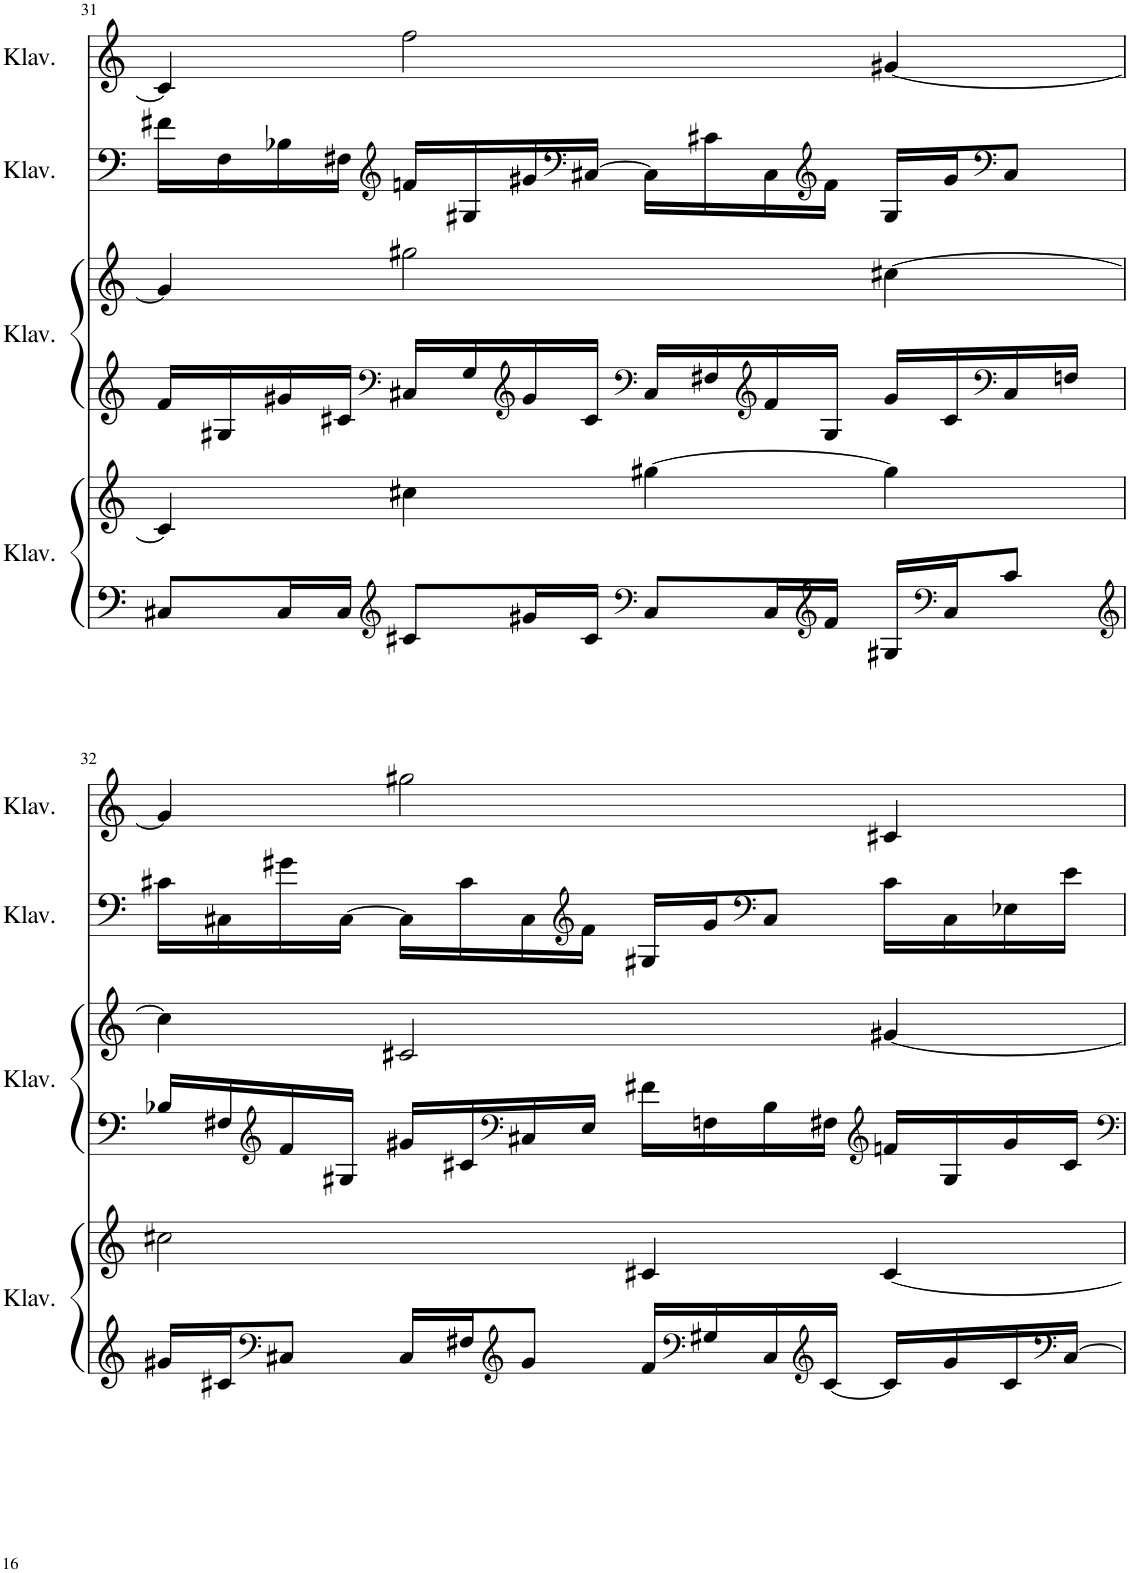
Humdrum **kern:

**kern	**kern	**kern	**kern	**kern	**kern
*part4	*part4	*part3	*part3	*part2	*part1
*staff6	*staff5	*staff4	*staff3	*staff2	*staff1
*I"Klavier	*	*I"Klavier	*	*I"Klavier	*I"Klavier
*I'Klav.	*	*I'Klav.	*	*I'Klav.	*I'Klav.
!!LO:PB:g=z
*clefF4	*clefG2	*clefG2	*clefG2	*clefF4	*clefG2
*k[]	*k[]	*k[]	*k[]	*k[]	*k[]
*M4/4	*M4/4	*M4/4	*M4/4	*M4/4	*M4/4
=31	=31	=31	=31	=31	=31
8C#X/L	4c#/]	16f/LL	4g#/]	16f#X\LL	4c#/]
.	.	16G#X/	.	16F\	.
16C#/L	.	16g#X/	.	16B-X\	.
16C#/JJ	.	16c#X/JJ	.	16F#X\JJ	.
*clefG2	*	*clefF4	*	*clefG2	*
8c#X/L	4cc#X\	16C#X/LL	2gg#X\	16fn/LL	2ff\
.	.	16G#/	.	16G#X/	.
*	*	*clefG2	*	*	*
16g#X/L	.	16g#/	.	16g#X/	.
*	*	*	*	*clefF4	*
16c#/JJ	.	16c#/JJ	.	[16C#X/JJ	.
*clefF4	*	*clefF4	*	*	*
8C#/L	[4gg#X\	16C#/LL	.	16C#\LL]	.
.	.	16F#X/	.	16c#X\	.
*	*	*clefG2	*	*	*
16C#/L	.	16f/	.	16C#\	.
*clefG2	*	*	*	*clefG2	*
16f/JJ	.	16G#/JJ	.	16f\JJ	.
16G#X/LL	4gg#\]	16g#/LL	[4cc#X\	16G#/LL	[4g#X/
*clefF4	*	*	*	*	*
16C#/J	.	16c#/	.	16g#/J	.
*	*	*clefF4	*	*clefF4	*
8c#/J	.	16C#/	.	8C#/J	.
.	.	16Fn/JJ	.	.	.
!!LO:LB:g=z
=32	=32	=32	=32	=32	=32
*clefG2	*	*	*	*	*
16g#X/LL	2cc#X\	16B-X/LL	4cc#\]	16c#X\LL	4g#/]
16c#X/J	.	16F#X/	.	16C#X\	.
*clefF4	*	*clefG2	*	*	*
8C#X/J	.	16f/	.	16g#X\	.
.	.	16G#X/JJ	.	[16C#\JJ	.
16C#/LL	.	16g#X/LL	2c#X/	16C#\LL]	2gg#X\
16F#X/J	.	16c#X/	.	16c#\	.
*clefG2	*	*clefF4	*	*	*
8g#/J	.	16C#X/	.	16C#\	.
*	*	*	*	*clefG2	*
.	.	16E/JJ	.	16f\JJ	.
16f/LL	4c#X/	16f#X\LL	.	16G#X/LL	.
*clefF4	*	*	*	*	*
16G#X/	.	16Fn\	.	16g#/J	.
*	*	*	*	*clefF4	*
16C#/	.	16B-\	.	8C#/J	.
*clefG2	*	*	*	*	*
[16c#/JJ	.	16F#X\JJ	.	.	.
*	*	*clefG2	*	*	*
16c#/LL]	[4c#/	16fn/LL	[4g#X/	16c#\LL	4c#X/
16g#/	.	16G#/	.	16C#\	.
16c#/	.	16g#/	.	16E-X\	.
*clefF4	*	*	*	*	*
[16C#/JJ	.	16c#/JJ	.	16e\JJ	.
=	=	=	=	=	=
*-	*-	*-	*-	*-	*-
